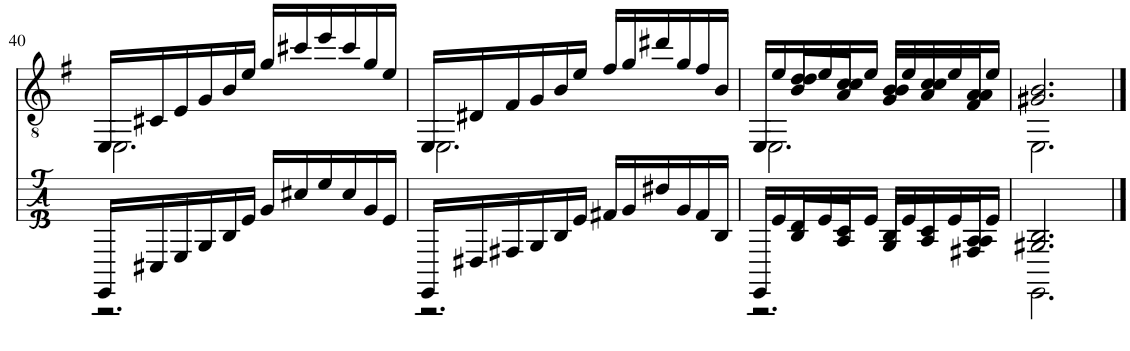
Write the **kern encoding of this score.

**kern	**kern
*part2	*part1
*staff2	*staff1
*I"Acoustic Guitar	*I"Acoustic Guitar
*I'Ac Gtr	*I'Ac Gtr
!!LO:PB:g=z
*	*clefGv2
*k[]	*k[f#]
*M6/8	*M6/8
=40	=40
*^	*^
16EE/LL	2.r	16EE/LL	2.EE\
16C#X/	.	16C#X/	.
16E/	.	16E/	.
16G/	.	16G/	.
16B/	.	16B/	.
16e/JJ	.	16e/JJ	.
16g/LL	.	16g/LL	.
16cc#X/	.	16cc#X/	.
16ee/	.	16ee/	.
16cc#/	.	16cc#/	.
16g/	.	16g/	.
16e/JJ	.	16e/JJ	.
=41	=41	=41	=41
16EE/LL	2.r	16EE/LL	2.EE\
16D#X/	.	16D#X/	.
16F#X/	.	16F#/	.
16G/	.	16G/	.
16B/	.	16B/	.
16e/JJ	.	16e/JJ	.
16f#X/LL	.	16f#/LL	.
16g/	.	16g/	.
16dd#X/	.	16dd#X/	.
16g/	.	16g/	.
16f#/	.	16f#/	.
16B/JJ	.	16B/JJ	.
=42	=42	=42	=42
*	*^	*	*^
16EE/LL	2.r	8ryy	16EE/LL	2.EE\	8ryy
16e/	.	.	16e/	.	.
16d/	.	8B/L	16d/	.	8B/ 8d/L
16e/	.	.	16e/	.	.
16c/	.	8A/J	16c/	.	8A/ 8c/J
16e/JJ	.	.	16e/JJ	.	.
16B/LL	.	8G/L	16B/LL	.	8G/ 8B/L
16e/	.	.	16e/	.	.
16c/	.	8A/	16c/	.	8A/ 8c/
16e/	.	.	16e/	.	.
16A/	.	8F#X/ 8A/J	16A/	.	8F#/ 8A/J
16e/JJ	.	.	16e/JJ	.	.
*	*v	*v	*	*	*
*	*	*	*v	*v
=43	=43	=43	=43
2.G#X/ 2.B/	2.EE\	2.G#X/ 2.B/	2.EE\
*v	*v	*	*
*	*v	*v
==	==
*-	*-
